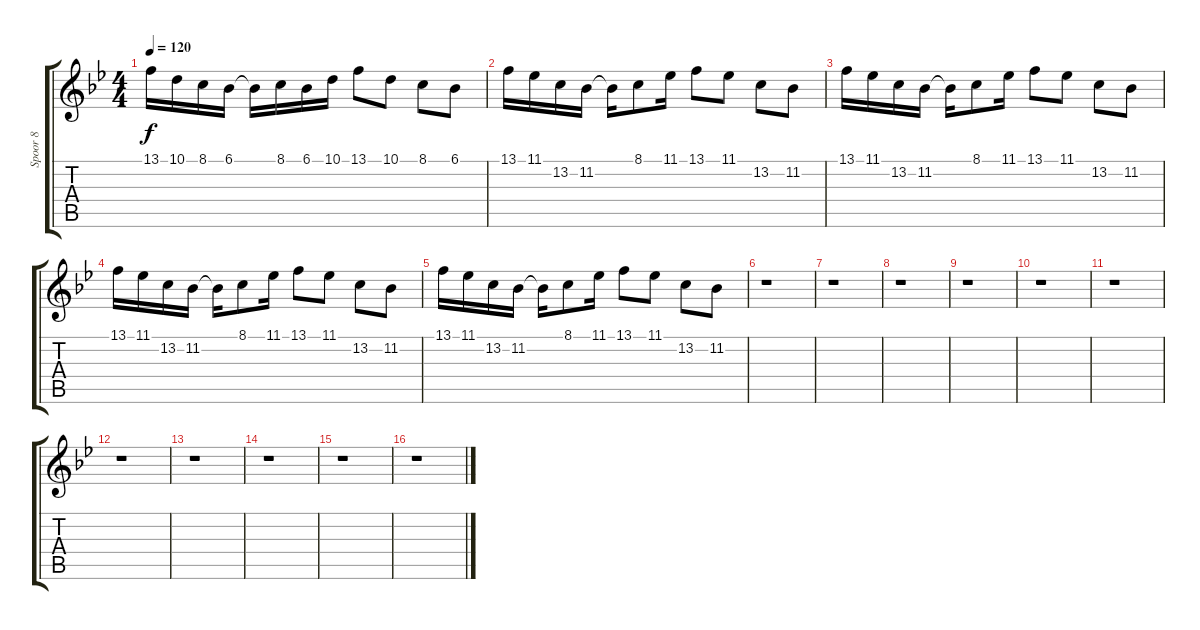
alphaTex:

\track ("Spoor 8" "Spoor 8") {instrument marimba}
\staff {score tabs}
\tuning (E4 B3 G3 D3 A2 E2) {hide}
\ts (4 4)
\tempo 120
\clef g2
\ks bb
13.1.16{dy f} 10.1.16 8.1.16 6.1.16 6.1{t}.16 8.1.16 6.1.16 10.1.16 13.1.8 10.1.8 8.1.8 6.1.8 |
13.1.16 11.1.16 13.2.16 11.2.16 11.2{t}.16 8.1.8 11.1.16 13.1.8 11.1.8 13.2.8 11.2.8 |
13.1.16 11.1.16 13.2.16 11.2.16 11.2{t}.16 8.1.8 11.1.16 13.1.8 11.1.8 13.2.8 11.2.8 |
13.1.16 11.1.16 13.2.16 11.2.16 11.2{t}.16 8.1.8 11.1.16 13.1.8 11.1.8 13.2.8 11.2.8 |
13.1.16 11.1.16 13.2.16 11.2.16 11.2{t}.16 8.1.8 11.1.16 13.1.8 11.1.8 13.2.8 11.2.8 |
r.1 |
r.1 |
r.1 |
r.1 |
r.1 |
r.1 |
r.1 |
r.1 |
r.1 |
r.1 |
r.1
